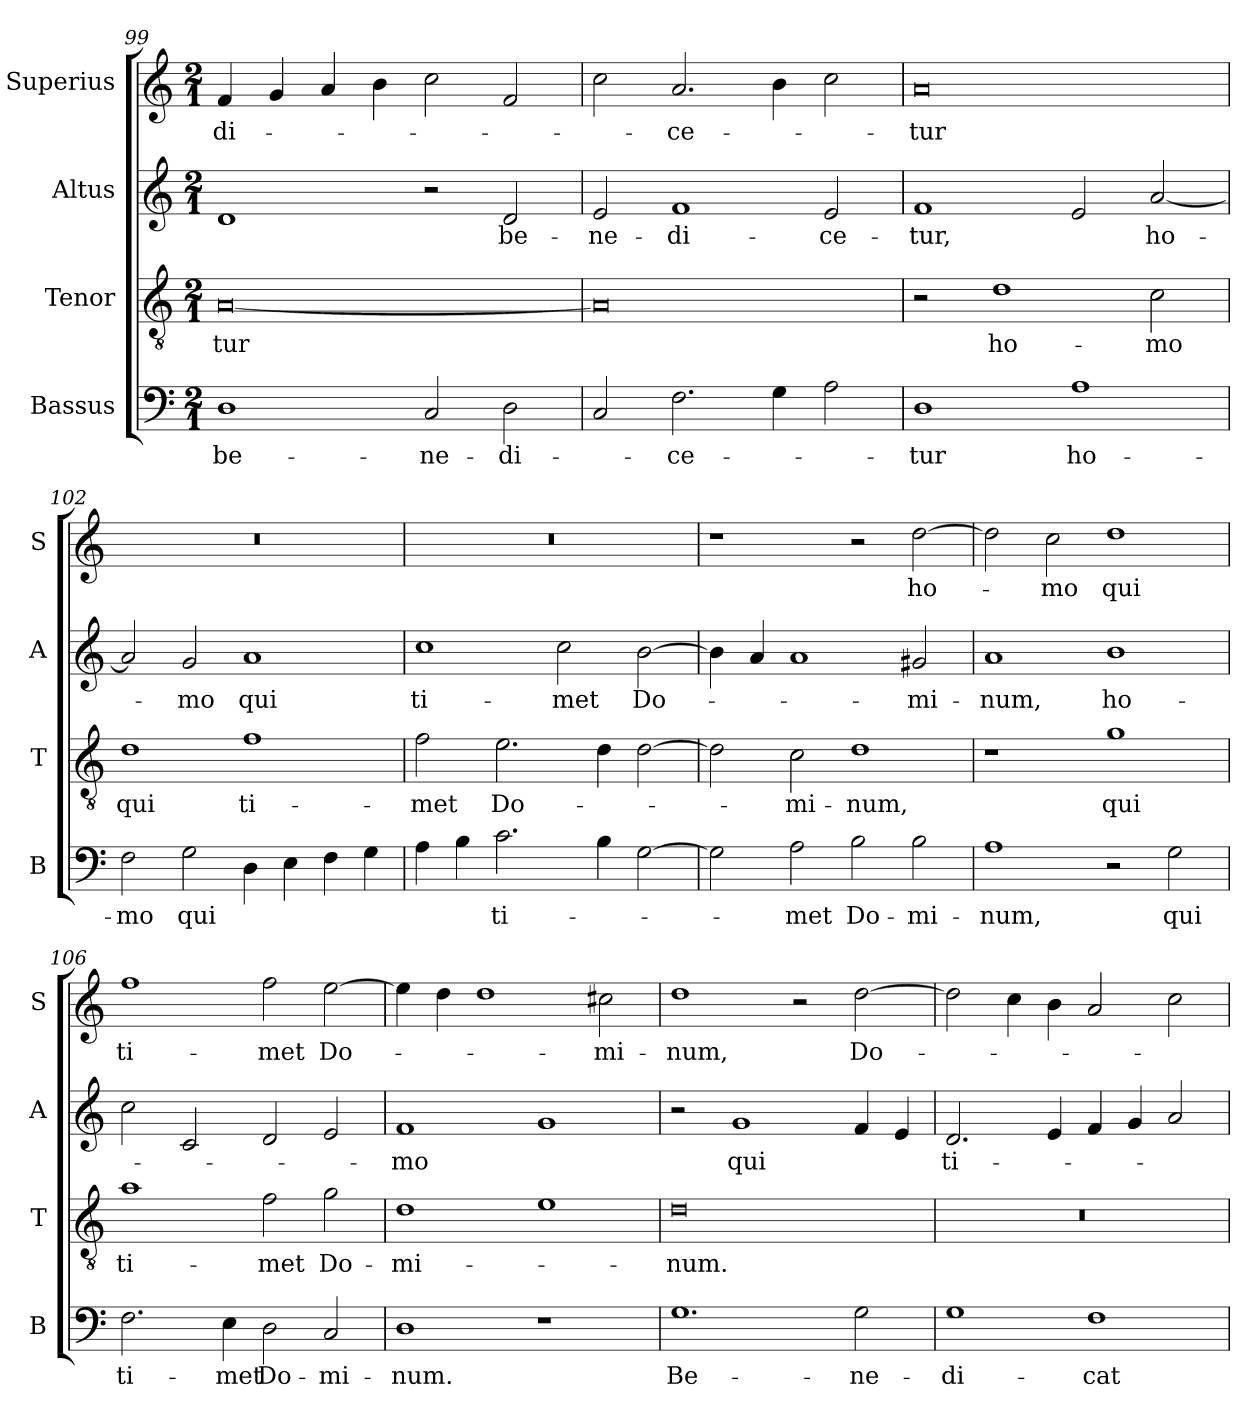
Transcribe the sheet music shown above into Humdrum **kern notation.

**kern	**text	**kern	**text	**kern	**text	**kern	**text
*part4	*part4	*part3	*part3	*part2	*part2	*part1	*part1
*staff4	*staff4	*staff3	*staff3	*staff2	*staff2	*staff1	*staff1
*I"Bassus	*	*I"Tenor	*	*I"Altus	*	*I"Superius	*
*I'B	*	*I'T	*	*I'A	*	*I'S	*
*clefF4	*	*clefGv2	*	*clefG2	*	*clefG2	*
*k[]	*	*k[]	*	*k[]	*	*k[]	*
*C:	*	*C:	*	*C:	*	*C:	*
*M2/1	*	*M2/1	*	*M2/1	*	*M2/1	*
=99	=99	=99	=99	=99	=99	=99	=99
1D	be-	[0A	-tur	1d	.	4f	-di-
.	.	.	.	.	.	4g	.
.	.	.	.	.	.	4a	.
.	.	.	.	.	.	4b	.
2C	-ne-	.	.	2r	.	2cc	.
2D	-di-	.	.	2d	be-	2f	.
=100	=100	=100	=100	=100	=100	=100	=100
2C	.	0A]	.	2e	-ne-	2cc	.
2.F	-ce-	.	.	1f	-di-	2.a	-ce-
4G	.	.	.	.	.	4b	.
2A	.	.	.	2e	-ce-	2cc	.
=101	=101	=101	=101	=101	=101	=101	=101
1D	-tur	2r	.	1f	-tur,	0a	-tur
.	.	1d	ho-	.	.	.	.
1A	ho-	.	.	2e	.	.	.
.	.	2c	-mo	[2a	ho-	.	.
=102	=102	=102	=102	=102	=102	=102	=102
2F	-mo	1d	qui	2a]	.	0r	.
2G	qui	.	.	2g	-mo	.	.
4D	.	1f	ti-	1a	qui	.	.
4E	.	.	.	.	.	.	.
4F	.	.	.	.	.	.	.
4G	.	.	.	.	.	.	.
=103	=103	=103	=103	=103	=103	=103	=103
4A	.	2f	-met	1cc	ti-	0r	.
4B	.	.	.	.	.	.	.
2.c	ti-	2.e	Do-	.	.	.	.
.	.	.	.	2cc	-met	.	.
4B	.	4d	.	.	.	.	.
[2G	.	[2d	.	[2b	Do-	.	.
=104	=104	=104	=104	=104	=104	=104	=104
2G]	.	2d]	.	4b]	.	1r	.
.	.	.	.	4a	.	.	.
2A	-met	2c	-mi-	1a	.	.	.
2B	Do-	1d	-num,	.	.	2r	.
2B	-mi-	.	.	2g#X	-mi-	[2dd	ho-
=105	=105	=105	=105	=105	=105	=105	=105
1A	-num,	1r	.	1a	-num,	2dd]	.
.	.	.	.	.	.	2cc	-mo
2r	.	1g	qui	1b	ho-	1dd	qui
2G	qui	.	.	.	.	.	.
=106	=106	=106	=106	=106	=106	=106	=106
2.F	ti-	1a	ti-	2cc	.	1ff	ti-
.	.	.	.	2c	.	.	.
4E	-met	.	.	.	.	.	.
2D	Do-	2f	-met	2d	.	2ff	-met
2C	-mi-	2g	Do-	2e	.	[2ee	Do-
=107	=107	=107	=107	=107	=107	=107	=107
1D	-num.	1d	-mi-	1f	-mo	4ee]	.
.	.	.	.	.	.	4dd	.
.	.	.	.	.	.	1dd	.
1r	.	1e	.	1g	.	.	.
.	.	.	.	.	.	2cc#X	-mi-
=108	=108	=108	=108	=108	=108	=108	=108
1.G	Be-	0d	-num.	2r	.	1dd	-num,
.	.	.	.	1g	qui	.	.
.	.	.	.	.	.	2r	.
2G	-ne-	.	.	4f	.	[2dd	Do-
.	.	.	.	4e	.	.	.
=109	=109	=109	=109	=109	=109	=109	=109
1G	-di-	0r	.	2.d	ti-	2dd]	.
.	.	.	.	.	.	4cc	.
.	.	.	.	4e	.	4b	.
1F	-cat	.	.	4f	.	2a	.
.	.	.	.	4g	.	.	.
.	.	.	.	2a	.	2cc	.
=	=	=	=	=	=	=	=
*-	*-	*-	*-	*-	*-	*-	*-
